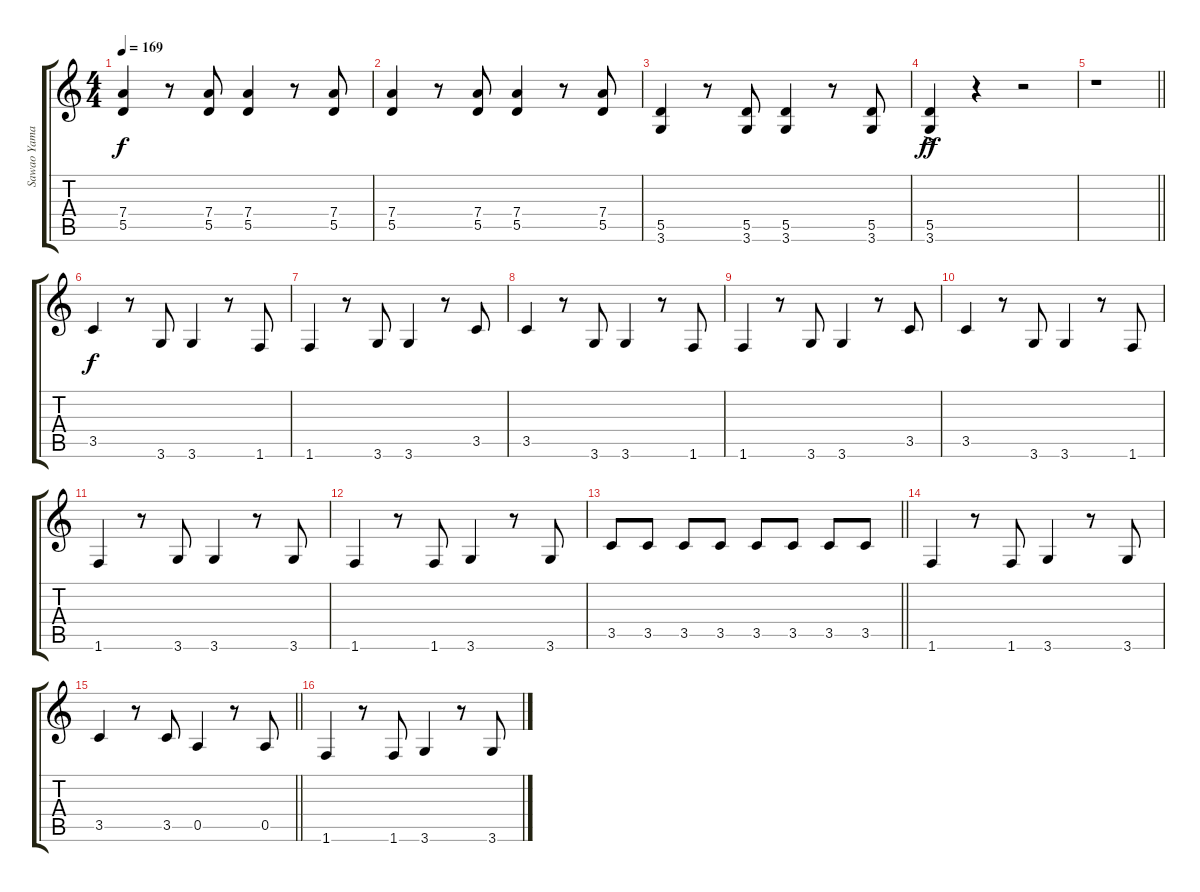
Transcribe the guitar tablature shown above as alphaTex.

\track ("Sawao Yamanaka guitar1" "Sawao Yama") {instrument overdrivenguitar}
\staff {score tabs}
\tuning (E4 B3 G3 D3 A2 E2) {hide}
\ts (4 4)
\tempo 169
\clef g2
\ks c
(7.4 5.5).4{dy f} r.8 (7.4 5.5).8 (7.4 5.5).4 r.8 (7.4 5.5).8 |
(7.4 5.5).4 r.8 (7.4 5.5).8 (7.4 5.5).4 r.8 (7.4 5.5).8 |
(5.5 3.6).4 r.8 (5.5 3.6).8 (5.5 3.6).4 r.8 (5.5 3.6).8 |
(5.5{ac} 3.6).4{dy ff} r.4 r.2 |
\barLineRight lightlight
r.1 |
3.5.4{dy f} r.8 3.6.8 3.6.4 r.8 1.6.8 |
1.6.4 r.8 3.6.8 3.6.4 r.8 3.5.8 |
3.5.4 r.8 3.6.8 3.6.4 r.8 1.6.8 |
1.6.4 r.8 3.6.8 3.6.4 r.8 3.5.8 |
3.5.4 r.8 3.6.8 3.6.4 r.8 1.6.8 |
1.6.4 r.8 3.6.8 3.6.4 r.8 3.6.8 |
1.6.4 r.8 1.6.8 3.6.4 r.8 3.6.8 |
\barLineRight lightlight
3.5.8 3.5.8 3.5.8 3.5.8 3.5.8 3.5.8 3.5.8 3.5.8 |
1.6.4 r.8 1.6.8 3.6.4 r.8 3.6.8 |
\barLineRight lightlight
3.5.4 r.8 3.5.8 0.5.4 r.8 0.5.8 |
1.6.4 r.8 1.6.8 3.6.4 r.8 3.6.8
